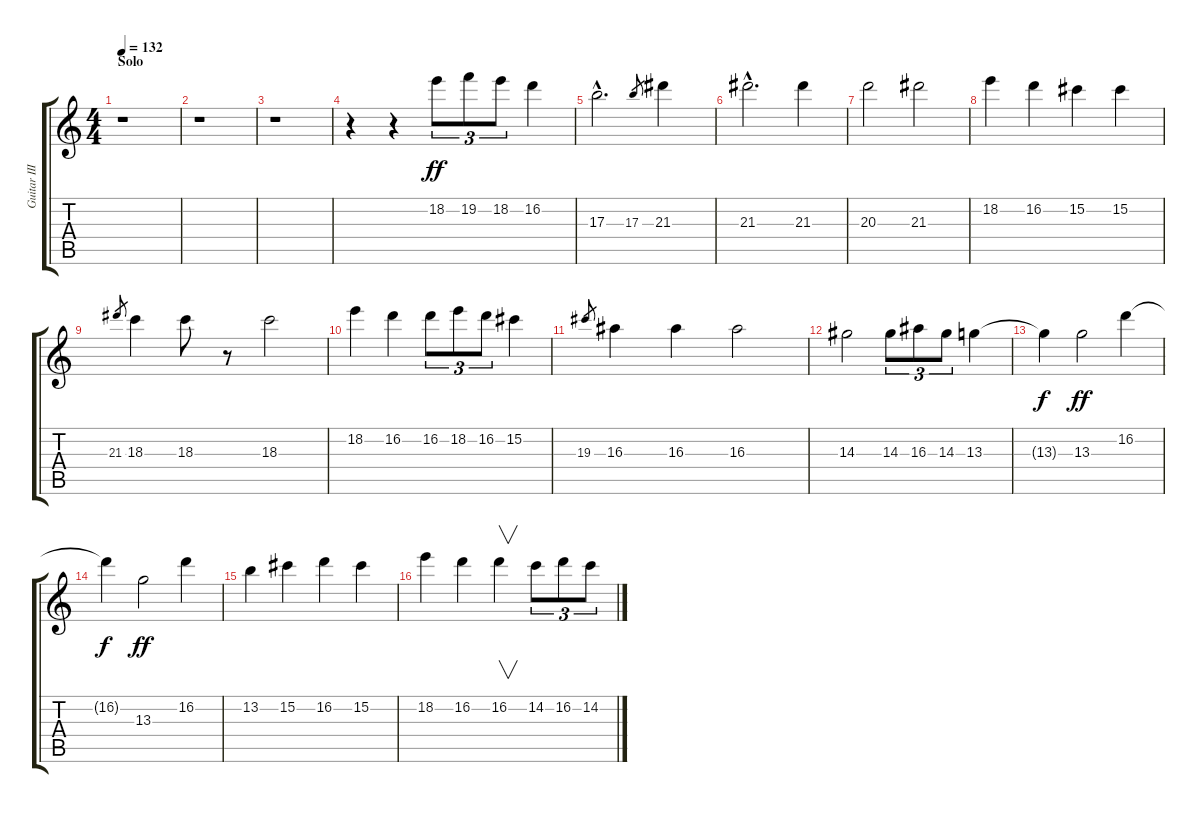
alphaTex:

\track ("Guitar III" "Guitar III") {instrument overdrivenguitar}
\staff {score tabs}
\tuning (Eb4 Bb3 Gb3 Db3 Ab2 Eb2) {hide}
\ts (4 4)
\section ("" "Solo")
\tempo 132
\clef g2
\ks c
r.1{dy ff} |
r.1 |
r.1 |
r.4 r.4 18.2.8{tu (3 2)} 19.2.8{tu (3 2)} 18.2.8{tu (3 2)} 16.2.4 |
17.3{hac}.2{d} 17.3.8{gr} 21.3.4 |
21.3{hac}.2{d} 21.3.4 |
20.3.2 21.3.2 |
18.2.4 16.2.4 15.2.4 15.2.4 |
21.3.8{gr} 18.3.4 18.3.8 r.8 18.3.2 |
18.2.4 16.2.4 16.2.8{tu (3 2)} 18.2.8{tu (3 2)} 16.2.8{tu (3 2)} 15.2.4 |
19.3.8{gr} 16.3.4 16.3.4 16.3.2 |
14.3.2 14.3.8{tu (3 2)} 16.3.8{tu (3 2)} 14.3.8{tu (3 2)} 13.3.4 |
13.3{t}.4{dy f} 13.3.2{dy ff} 16.2.4 |
16.2{t}.4{dy f} 13.3.2{dy ff} 16.2.4 |
13.2.4 15.2.4 16.2.4 15.2.4 |
18.2.4 16.2.4 16.2.4{v} 14.2.8{tu (3 2)} 16.2.8{tu (3 2)} 14.2.8{tu (3 2)}
